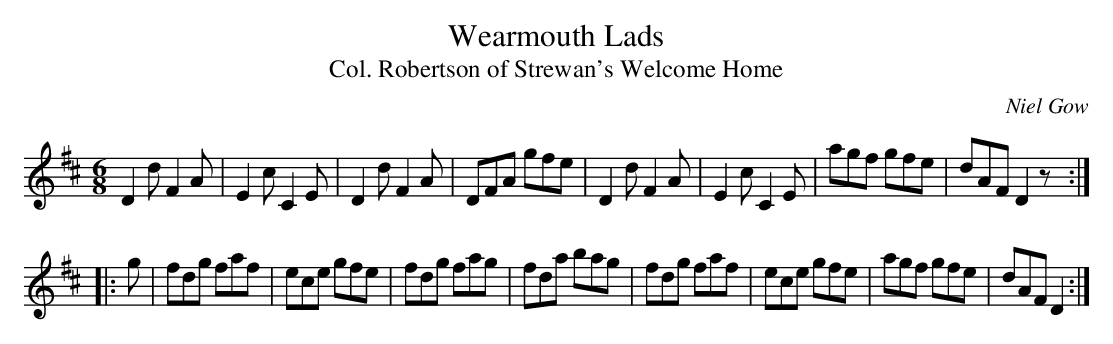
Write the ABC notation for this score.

X:1
T:Wearmouth Lads
T:Col. Robertson of Strewan's Welcome Home
M:6/8
L:1/8
C:Niel Gow
K:D
D2dF2A|E2cC2E|D2dF2A|DFA gfe|D2dF2A|E2cC2E|agf gfe|dAFD2z:|
|:g|fdg faf|ece gfe|fdg fag|fda bag|fdg faf|ece gfe|agf gfe|dAFD2:|
